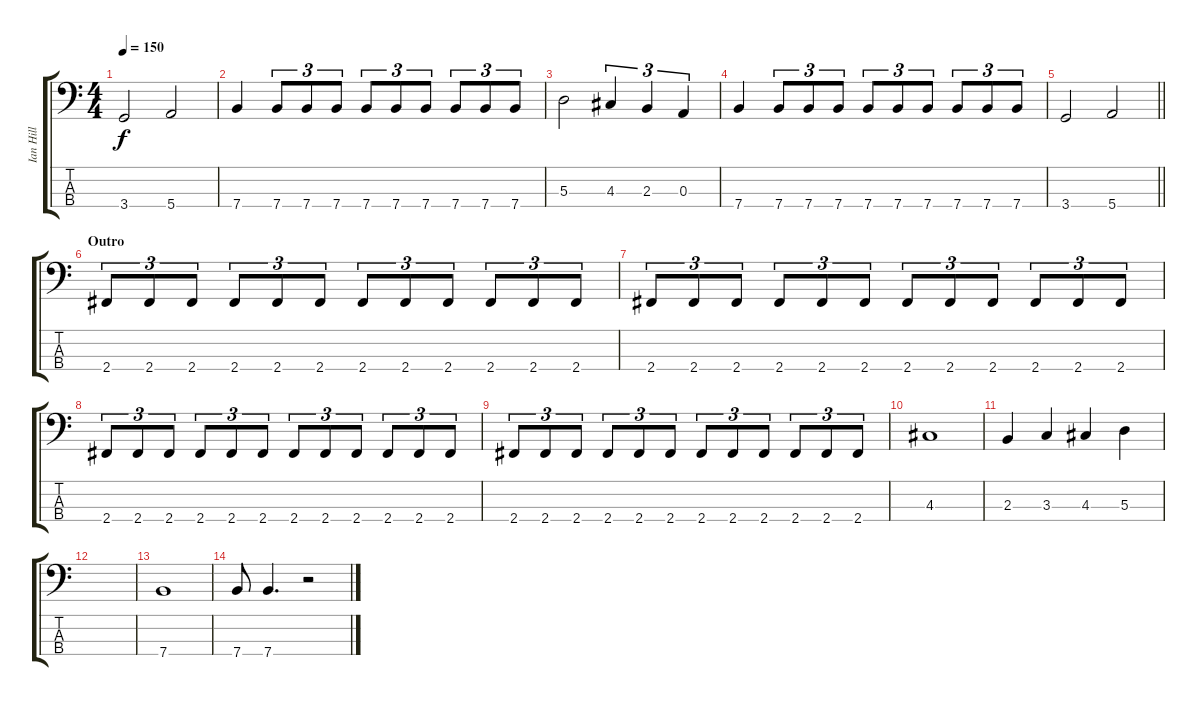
\track ("Ian Hill" "Ian Hill") {instrument electricbasspick}
\staff {score tabs}
\tuning (G2 D2 A1 E1) {hide}
\ts (4 4)
\tempo 150
\clef f4
\ks c
3.4.2{dy f} 5.4.2 |
7.4.4 7.4.8{tu (3 2)} 7.4.8{tu (3 2)} 7.4.8{tu (3 2)} 7.4.8{tu (3 2)} 7.4.8{tu (3 2)} 7.4.8{tu (3 2)} 7.4.8{tu (3 2)} 7.4.8{tu (3 2)} 7.4.8{tu (3 2)} |
5.3.2 4.3.4{tu (3 2)} 2.3.4{tu (3 2)} 0.3.4{tu (3 2)} |
7.4.4 7.4.8{tu (3 2)} 7.4.8{tu (3 2)} 7.4.8{tu (3 2)} 7.4.8{tu (3 2)} 7.4.8{tu (3 2)} 7.4.8{tu (3 2)} 7.4.8{tu (3 2)} 7.4.8{tu (3 2)} 7.4.8{tu (3 2)} |
\barLineRight lightlight
3.4.2 5.4.2 |
\section ("" "Outro")
2.4.8{tu (3 2)} 2.4.8{tu (3 2)} 2.4.8{tu (3 2)} 2.4.8{tu (3 2)} 2.4.8{tu (3 2)} 2.4.8{tu (3 2)} 2.4.8{tu (3 2)} 2.4.8{tu (3 2)} 2.4.8{tu (3 2)} 2.4.8{tu (3 2)} 2.4.8{tu (3 2)} 2.4.8{tu (3 2)} |
2.4.8{tu (3 2)} 2.4.8{tu (3 2)} 2.4.8{tu (3 2)} 2.4.8{tu (3 2)} 2.4.8{tu (3 2)} 2.4.8{tu (3 2)} 2.4.8{tu (3 2)} 2.4.8{tu (3 2)} 2.4.8{tu (3 2)} 2.4.8{tu (3 2)} 2.4.8{tu (3 2)} 2.4.8{tu (3 2)} |
2.4.8{tu (3 2)} 2.4.8{tu (3 2)} 2.4.8{tu (3 2)} 2.4.8{tu (3 2)} 2.4.8{tu (3 2)} 2.4.8{tu (3 2)} 2.4.8{tu (3 2)} 2.4.8{tu (3 2)} 2.4.8{tu (3 2)} 2.4.8{tu (3 2)} 2.4.8{tu (3 2)} 2.4.8{tu (3 2)} |
2.4.8{tu (3 2)} 2.4.8{tu (3 2)} 2.4.8{tu (3 2)} 2.4.8{tu (3 2)} 2.4.8{tu (3 2)} 2.4.8{tu (3 2)} 2.4.8{tu (3 2)} 2.4.8{tu (3 2)} 2.4.8{tu (3 2)} 2.4.8{tu (3 2)} 2.4.8{tu (3 2)} 2.4.8{tu (3 2)} |
4.3.1 |
2.3.4 3.3.4 4.3.4 5.3.4 |
|
7.4.1 |
7.4.8 7.4.4{d} r.2
